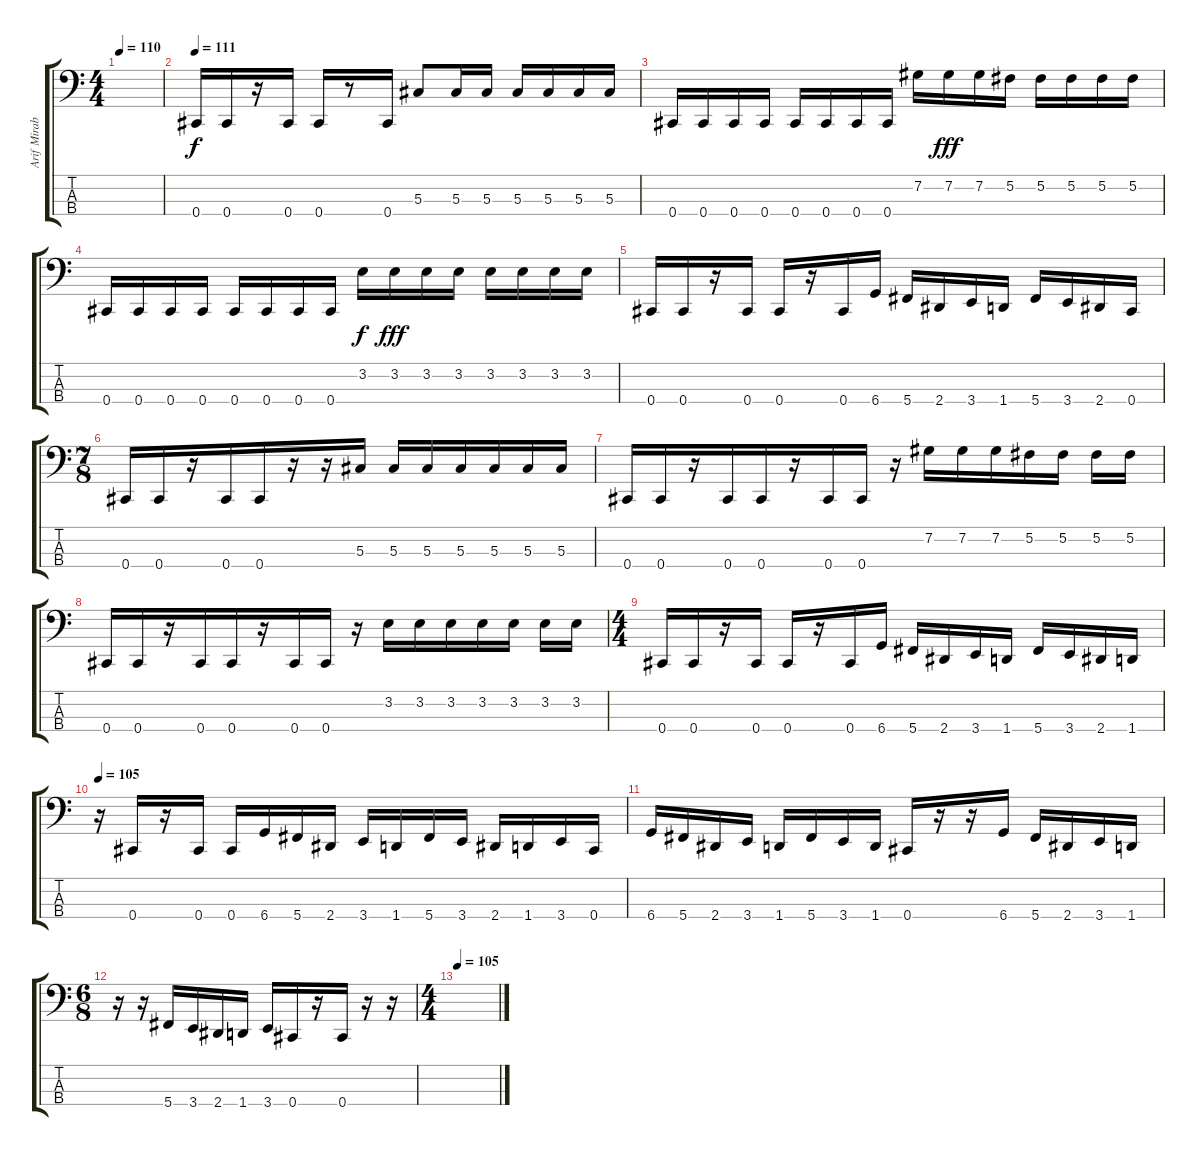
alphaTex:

\track ("Arif Mirabdolbaghi" "Arif Mirab") {instrument electricbassfinger}
\staff {score tabs}
\tuning (Gb2 Db2 Ab1 Db1) {hide}
\ts (4 4)
\tempo 110
\clef f4
\ks c
|
\tempo 111
0.4.16 0.4.16 r.16 0.4.16 0.4.16 r.8 0.4.16 5.3.8 5.3.16 5.3.16 5.3.16 5.3.16 5.3.16 5.3.16 |
0.4.16 0.4.16 0.4.16 0.4.16 0.4.16 0.4.16 0.4.16 0.4.16 7.2.16{dy f} 7.2.16{dy fff} 7.2.16 5.2.16 5.2.16 5.2.16 5.2.16 5.2.16 |
0.4.16 0.4.16 0.4.16 0.4.16 0.4.16 0.4.16 0.4.16 0.4.16 3.2.16{dy f} 3.2.16{dy fff} 3.2.16 3.2.16 3.2.16 3.2.16 3.2.16 3.2.16 |
0.4.16 0.4.16 r.16 0.4.16 0.4.16 r.16 0.4.16 6.4.16 5.4.16 2.4.16 3.4.16 1.4.16 5.4.16 3.4.16 2.4.16 0.4.16 |
\ts (7 8)
0.4.16 0.4.16 r.16 0.4.16 0.4.16 r.16 r.16 5.3.16 5.3.16 5.3.16 5.3.16 5.3.16 5.3.16 5.3.16 |
0.4.16 0.4.16 r.16 0.4.16 0.4.16 r.16 0.4.16 0.4.16 r.16 7.2.16 7.2.16 7.2.16 5.2.16 5.2.16 5.2.16 5.2.16 |
0.4.16 0.4.16 r.16 0.4.16 0.4.16 r.16 0.4.16 0.4.16 r.16 3.2.16 3.2.16 3.2.16 3.2.16 3.2.16 3.2.16 3.2.16 |
\ts (4 4)
0.4.16 0.4.16 r.16 0.4.16 0.4.16 r.16 0.4.16 6.4.16 5.4.16 2.4.16 3.4.16 1.4.16 5.4.16 3.4.16 2.4.16 1.4.16 |
\tempo 105
r.16 0.4.16 r.16 0.4.16 0.4.16 6.4.16 5.4.16 2.4.16 3.4.16 1.4.16 5.4.16 3.4.16 2.4.16 1.4.16 3.4.16 0.4.16 |
6.4.16 5.4.16 2.4.16 3.4.16 1.4.16 5.4.16 3.4.16 1.4.16 0.4.16 r.16 r.16 6.4.16 5.4.16 2.4.16 3.4.16 1.4.16 |
\ts (6 8)
r.16 r.16 5.4.16 3.4.16 2.4.16 1.4.16 3.4.16 0.4.16 r.16 0.4.16 r.16 r.16 |
\ts (4 4)
\tempo 105
